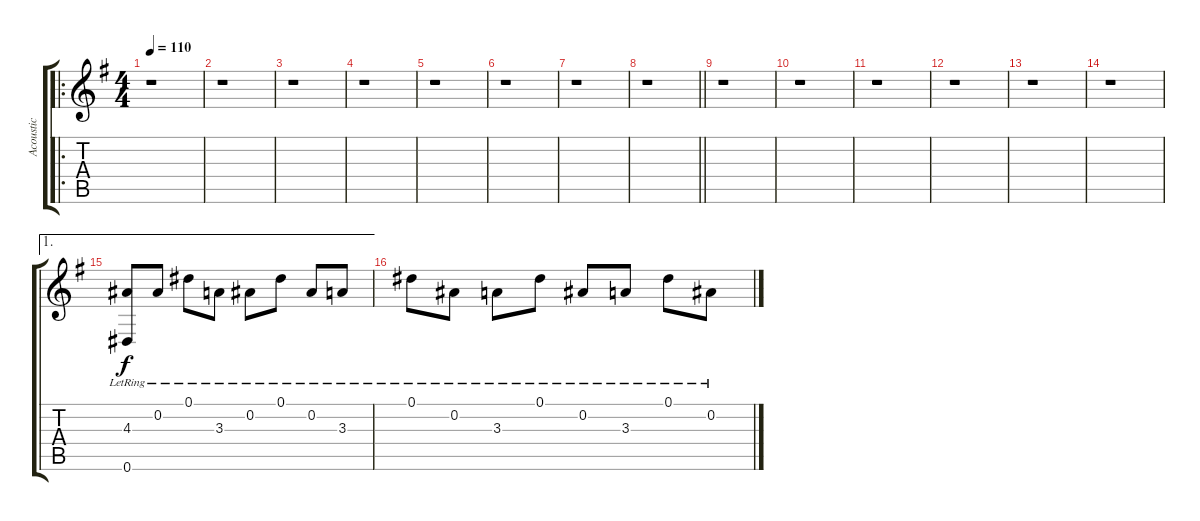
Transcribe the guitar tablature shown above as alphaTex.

\track ("Acoustic" "Acoustic") {instrument acousticguitarsteel}
\staff {score tabs}
\tuning (Eb4 Bb3 Gb3 Db3 Ab2 Eb2) {hide}
\ro
\ts (4 4)
\tempo 110
\clef g2
\ks g
r.1{dy f} |
r.1 |
r.1 |
r.1 |
r.1 |
r.1 |
r.1 |
\barLineRight lightlight
r.1 |
r.1 |
r.1 |
r.1 |
r.1 |
r.1 |
r.1 |
\ae 1
(4.3{lr} 0.6{lr}).8 0.2{lr}.8 0.1{lr}.8 3.3{lr}.8 0.2{lr}.8 0.1{lr}.8 0.2{lr}.8 3.3{lr}.8 |
0.1{lr}.8 0.2{lr}.8 3.3{lr}.8 0.1{lr}.8 0.2{lr}.8 3.3{lr}.8 0.1{lr}.8 0.2{lr}.8
